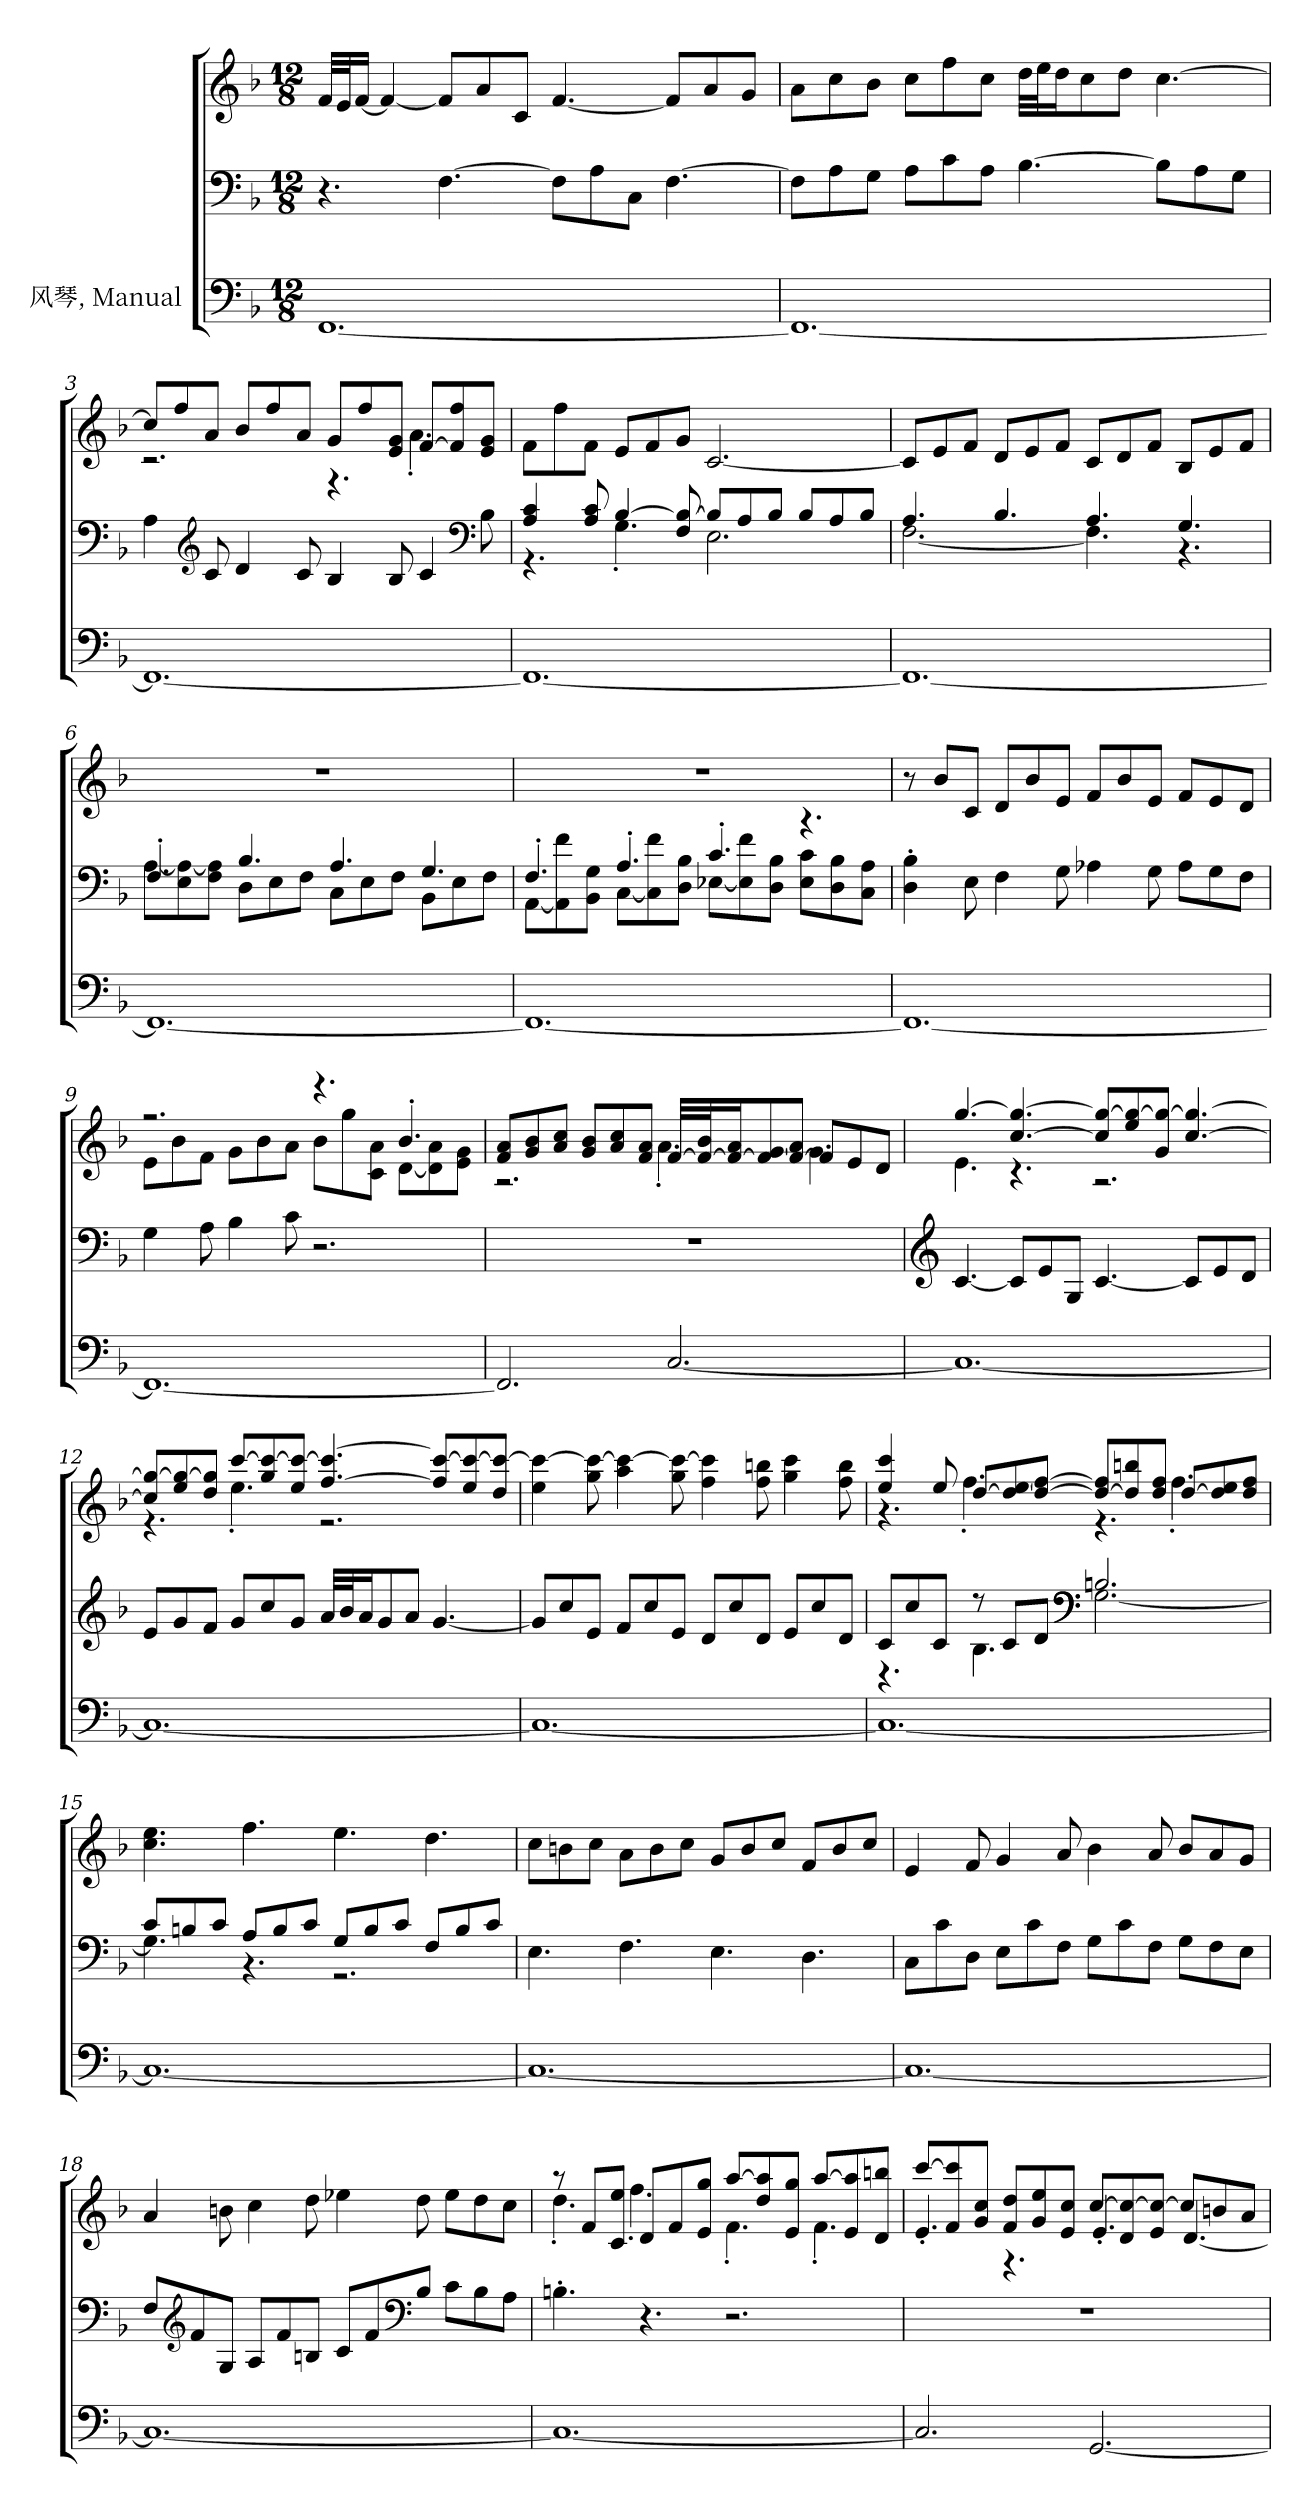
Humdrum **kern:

**kern	**kern	**kern
*part1	*part1	*part1
*staff3	*staff2	*staff1
*I"风琴, Manual	*	*
*clefF4	*clefF4	*clefG2
*k[b-]	*k[b-]	*k[b-]
*M12/8	*M12/8	*M12/8
*MM115	*MM115	*MM115
=1	=1	=1
[1.FF	4.r	32f/LLL
.	.	32e/J
.	.	[16f/JJ
.	.	4f/_
.	[4.F\	8f/L]
.	.	8a/
.	.	8c/J
.	8F\L]	[4.f/
.	8A\	.
.	8C\J	.
.	[4.F\	8f/L]
.	.	8a/
.	.	8g/J
=2	=2	=2
1.FF_	8F\L]	8a\L
.	8A\	8cc\
.	8G\J	8b-\J
.	8A\L	8cc\L
.	8c\	8ff\
.	8A\J	8cc\J
.	[4.B-\	32dd\LLL
.	.	32ee\J
.	.	16dd\J
.	.	8cc\
.	.	8dd\J
.	8B-\L]	[4.cc\
.	8A\	.
.	8G\J	.
!!LO:LB:g=z
=3	=3	=3
*	*	*^
1.FF_	4A\	8cc/L]	2.r
.	.	8ff/	.
*	*clefG2	*	*
.	8c/	8a/J	.
.	4d/	8b-/L	.
.	.	8ff/	.
.	8c/	8a/J	.
.	4B-/	8g/L	4.r
.	.	8ff/	.
.	8B-/	8e/ 8g/J	.
.	4c/	[8f/L	4.a'\
.	.	8f/] 8ff/	.
*	*clefF4	*	*
.	8B-\	8e/ 8g/J	.
*	*	*v	*v
=4	=4	=4
*	*^	*
1.FF_	4A/ 4c/	4.r	8f\L
.	.	.	8ff\
.	8A/ 8c/	.	8f\J
.	[4B-/	4.G'\	8e/L
.	.	.	8f/
.	8F/ 8B-/_	.	8g/J
.	8B-/L]	2.E\	[2.c/
.	8A/	.	.
.	8B-/J	.	.
.	8B-/L	.	.
.	8A/	.	.
.	8B-/J	.	.
=5	=5	=5	=5
1.FF_	4.A/	[2.F\	8c/L]
.	.	.	8e/
.	.	.	8f/J
.	4.B-/	.	8d/L
.	.	.	8e/
.	.	.	8f/J
.	4.A/	4.F\]	8c/L
.	.	.	8d/
.	.	.	8f/J
.	4.G/	4.r	8B-/L
.	.	.	8e/
.	.	.	8f/J
!!LO:LB:g=z
=6	=6	=6	=6
1.FF_	4.F'/	[8A\L	1.r
.	.	8E\ 8A\_	.
.	.	8F\ 8A\]J	.
.	4.B-/	8D\L	.
.	.	8E\	.
.	.	8F\J	.
.	4.A/	8C\L	.
.	.	8E\	.
.	.	8F\J	.
.	4.G/	8BB-\L	.
.	.	8E\	.
.	.	8F\J	.
=7	=7	=7	=7
1.FF_	4.F'/	[8AA\L	1.r
.	.	8AA\] 8f\	.
.	.	8BB-\ 8G\J	.
.	4.A'/	[8C\L	.
.	.	8C\] 8f\	.
.	.	8D\ 8B-\J	.
.	4.c'/	[8E-X\L	.
.	.	8E-\] 8f\	.
.	.	8D\ 8B-\J	.
.	4.r	8E-\ 8c\L	.
.	.	8D\ 8B-\	.
.	.	8C\ 8A\J	.
*	*v	*v	*
=8	=8	=8
1.FF_	4D\' 4B-\'	8r
.	.	8b-/L
.	8E\	8c/J
.	4F\	8d/L
.	.	8b-/
.	8G\	8e/J
.	4A-X\	8f/L
.	.	8b-/
.	8G\	8e/J
.	8A-\L	8f/L
.	8G\	8e/
.	8F\J	8d/J
!!LO:LB:g=z
=9	=9	=9
*	*	*^
1.FF_	4G\	2.r	8e\L
.	.	.	8b-\
.	8A\	.	8f\J
.	4B-\	.	8g\L
.	.	.	8b-\
.	8c\	.	8a\J
.	2.r	4.r	8b-\L
.	.	.	8gg\
.	.	.	8c\ 8a\J
.	.	4.b-'/	[8d\L
.	.	.	8d\] 8a\
.	.	.	8e\ 8g\J
=10	=10	=10	=10
2.FF/]	1.r	8f/ 8a/L	2.r
.	.	8g/ 8b-/	.
.	.	8a/ 8cc/J	.
.	.	8g/ 8b-/L	.
.	.	8a/ 8cc/	.
.	.	8f/ 8a/J	.
[2.C/	.	[32f/LLL	4.a'\
.	.	32f/_ 32b-/J	.
.	.	16f/_ 16a/J	.
.	.	8f/_ 8g/	.
.	.	8f/_ 8a/J	.
.	.	8f/L]	4.g\
.	.	8e/	.
.	.	8d/J	.
!!LO:PB:g=z	!!
=11	=11	=11	=11
*	*clefG2	*	*
1.C_	[4.c/	[4.gg/	4.e\
.	8c/L]	[4.cc/ 4.gg/_	4.r
.	8e/	.	.
.	8G/J	.	.
.	[4.c/	8cc/] 8gg/_L	2.r
.	.	8ee/ 8gg/_	.
.	.	8g/ 8gg/_J	.
.	8c/L]	[4.cc/ 4.gg/_	.
.	8e/	.	.
.	8d/J	.	.
=12	=12	=12	=12
1.C_	8e/L	8cc/] 8gg/_L	4.r
.	8g/	8ee/ 8gg/_	.
.	8f/J	8dd/ 8gg/]J	.
.	8g/L	[8ccc/L	4.ee'\
.	8cc/	8gg/ 8ccc/_	.
.	8g/J	8ee/ 8ccc/_J	.
.	32a/LLL	[4.ff/ 4.ccc/_	2.r
.	32b-/J	.	.
.	16a/J	.	.
.	8g/	.	.
.	8a/J	.	.
.	[4.g/	8ff/] 8ccc/_L	.
.	.	8ee/ 8ccc/_	.
.	.	8dd/ 8ccc/_J	.
*	*	*v	*v
!!LO:LB:g=z
=13	=13	=13
1.C_	8g/L]	4ee\ 4ccc\_
.	8cc/	.
.	8e/J	8gg\ 8ccc\_
.	8f/L	4aa\ 4ccc\_
.	8cc/	.
.	8e/J	8gg\ 8ccc\_
.	8d/L	4ff\ 4ccc\]
.	8cc/	.
.	8d/J	8ff\ 8bbn\
.	8e/L	4gg\ 4ccc\
.	8cc/	.
.	8d/J	8ff\ 8bb\
=14	=14	=14
*	*^	*^
1.C_	8c/L	4.r	4ee/ 4ccc/	4.r
.	8cc/	.	.	.
.	8c/J	.	8ee/	.
.	8r	4.B-\	[8dd/L	4.ff'\
.	8c/L	.	8dd/_ 8ee/	.
.	8d/J	.	8dd/_ [8ff/J	.
*	*clefF4	*	*	*
.	2.Bn/	[2.G\	8dd/_ 8ff/]L	4.r
.	.	.	8dd/] 8bbn/	.
.	.	.	8dd/ 8ff/J	.
.	.	.	[8dd/L	4.ff'\
.	.	.	8dd/] 8ee/	.
.	.	.	8dd/ 8ff/J	.
*	*	*	*v	*v
!!LO:LB:g=z
=15	=15	=15	=15
1.C_	8c/L	4.G\]	4.cc\ 4.ee\
.	8Bn/	.	.
.	8c/J	.	.
.	8A/L	4.r	4.ff\
.	8B/	.	.
.	8c/J	.	.
.	8G/L	2.r	4.ee\
.	8B/	.	.
.	8c/J	.	.
.	8F/L	.	4.dd\
.	8B/	.	.
.	8c/J	.	.
*	*v	*v	*
=16	=16	=16
1.C_	4.E\	8cc\L
.	.	8bn\
.	.	8cc\J
.	4.F\	8a\L
.	.	8b\
.	.	8cc\J
.	4.E\	8g/L
.	.	8b/
.	.	8cc/J
.	4.D\	8f/L
.	.	8b/
.	.	8cc/J
=17	=17	=17
1.C_	8C\L	4e/
.	8c\	.
.	8D\J	8f/
.	8E\L	4g/
.	8c\	.
.	8F\J	8a/
.	8G\L	4b-\
.	8c\	.
.	8F\J	8a/
.	8G\L	8b-/L
.	8F\	8a/
.	8E\J	8g/J
!!LO:LB:g=z
=18	=18	=18
1.C_	8F/L	4a/
*	*clefG2	*
.	8f/	.
.	8G/J	8bn\
.	8A/L	4cc\
.	8f/	.
.	8Bn/J	8dd\
.	8c/L	4ee-X\
.	8f/	.
*	*clefF4	*
.	8B/J	8dd\
.	8c\L	8ee-\L
.	8B\	8dd\
.	8A\J	8cc\J
=19	=19	=19
*	*	*^
1.C_	4.Bn'\	8r	4.dd'\
.	.	8f/L	.
.	.	8c/ 8ee/J	.
.	4.r	8d/L	4.ff'\
.	.	8f/	.
.	.	8e/ 8gg/J	.
.	2.r	[8aa/L	4.f'\
.	.	8dd/ 8aa/]	.
.	.	8e/ 8gg/J	.
.	.	[8aa/L	4.f'\
.	.	8e/ 8aa/]	.
.	.	8d/ 8bbn/J	.
!!LO:PB:g=z	!!
=20	=20	=20	=20
2.C/]	1.r	[8ccc/L	4.e'/
.	.	8f/ 8ccc/]	.
.	.	8g/ 8cc/J	.
.	.	8f/ 8dd/L	4.r
.	.	8g/ 8ee/	.
.	.	8e/ 8cc/J	.
[2.GG/	.	[8cc/L	4.e'/
.	.	8d/ 8cc/_	.
.	.	8e/ 8cc/_J	.
.	.	8cc/L]	[4.d/
.	.	8bn/	.
.	.	8a/J	.
*	*	*v	*v
=	=	=
*-	*-	*-
